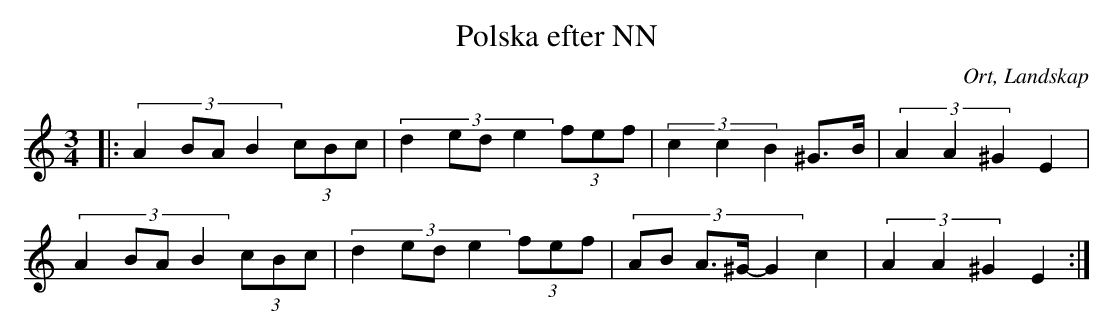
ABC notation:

X:1
T:Polska efter NN
O:Ort, Landskap
M:3/4
L:1/8
K:C
|: (3:2:4 A2 BA B2 (3cBc| (3:2:4 d2 ed e2 (3fef|(3:2:3 c2 c2 B2 ^G>B|(3:2:3 A2 A2 ^G2 E2|
(3:2:4 A2 BA B2 (3cBc| (3:2:4 d2 ed e2 (3fef|(3:2:5 AB A>^G-G2 c2|(3:2:3 A2 A2 ^G2 E2:|
